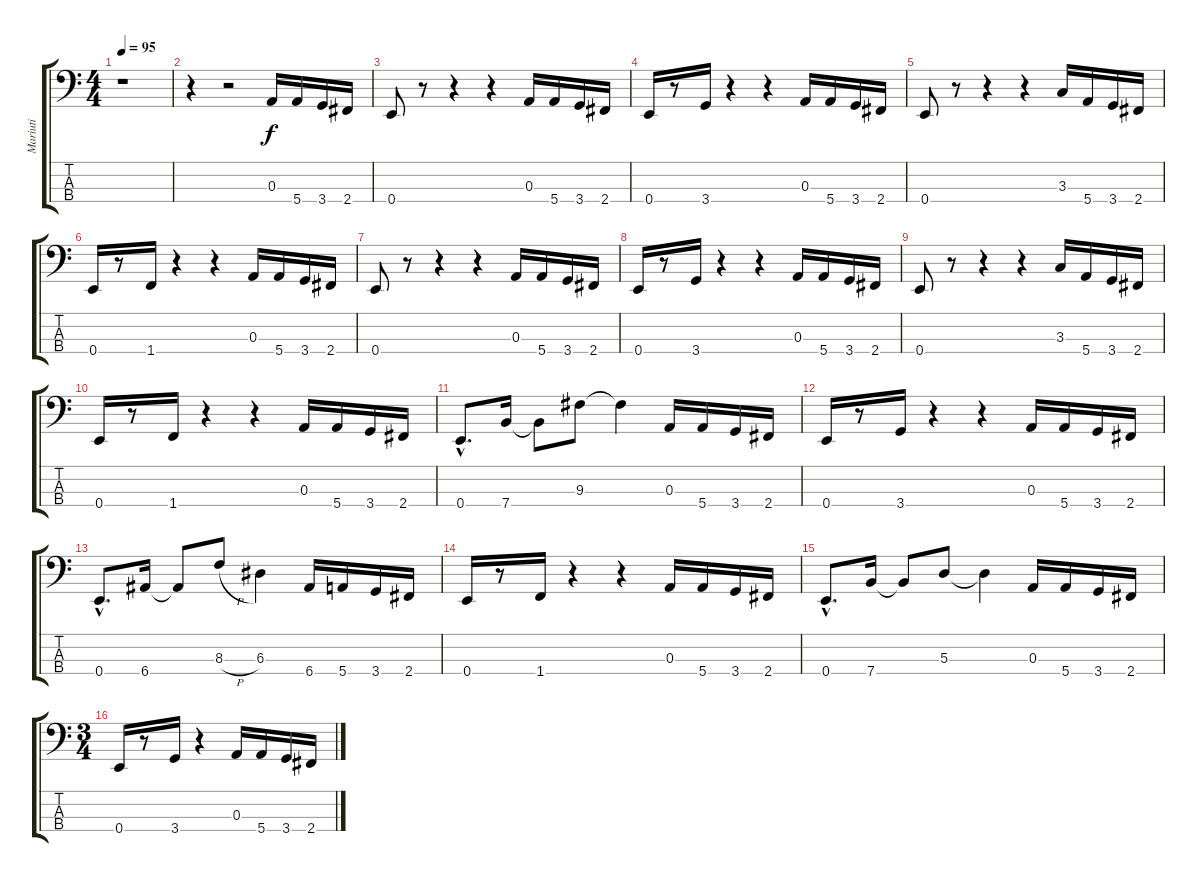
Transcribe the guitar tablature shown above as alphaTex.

\track ("Mariuti" "Mariuti") {instrument electricbassfinger}
\staff {score tabs}
\tuning (G2 D2 A1 E1) {hide}
\ts (4 4)
\tempo 95
\clef f4
\ks c
r.1{dy f instrument electricbassfinger} |
r.4{txt ""} r.2 0.3.16 5.4.16 3.4.16 2.4.16 |
0.4.8 r.8 r.4 r.4 0.3.16 5.4.16 3.4.16 2.4.16 |
0.4.16 r.8 3.4.16 r.4 r.4 0.3.16 5.4.16 3.4.16 2.4.16 |
0.4.8 r.8 r.4 r.4 3.3.16 5.4.16 3.4.16 2.4.16 |
0.4.16 r.8 1.4.16 r.4 r.4 0.3.16 5.4.16 3.4.16 2.4.16 |
0.4.8 r.8 r.4 r.4 0.3.16 5.4.16 3.4.16 2.4.16 |
0.4.16 r.8 3.4.16 r.4 r.4 0.3.16 5.4.16 3.4.16 2.4.16 |
0.4.8 r.8 r.4 r.4 3.3.16 5.4.16 3.4.16 2.4.16 |
0.4.16 r.8 1.4.16 r.4 r.4 0.3.16 5.4.16 3.4.16 2.4.16 |
0.4{hac}.8{d} 7.4.16 7.4{t}.8 9.3.8 9.3{t}.4 0.3.16 5.4.16 3.4.16 2.4.16 |
0.4.16 r.8 3.4.16 r.4 r.4 0.3.16 5.4.16 3.4.16 2.4.16 |
0.4{hac}.8{d} 6.4.16 6.4{t}.8 8.3{h}.8 6.3.4 6.4.16 5.4.16 3.4.16 2.4.16 |
0.4.16 r.8 1.4.16 r.4 r.4 0.3.16 5.4.16 3.4.16 2.4.16 |
0.4{hac}.8{d} 7.4.16 7.4{t}.8 5.3.8 5.3{t}.4 0.3.16 5.4.16 3.4.16 2.4.16 |
\ts (3 4)
0.4.16 r.8 3.4.16 r.4 0.3.16 5.4.16 3.4.16 2.4.16
